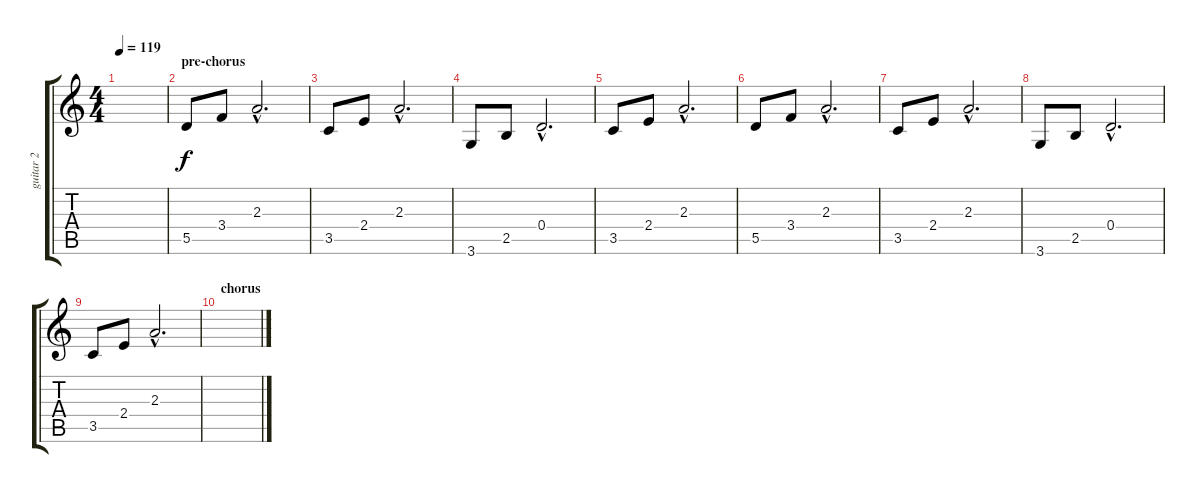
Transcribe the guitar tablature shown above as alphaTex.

\track ("guitar 2" "guitar 2") {instrument electricguitarclean}
\staff {score tabs}
\tuning (E4 B3 G3 D3 A2 E2) {hide}
\ts (4 4)
\tempo 119
\clef g2
\ks c
|
\section ("" "pre-chorus")
5.5.8 3.4.8 2.3{hac}.2{d} |
3.5.8 2.4.8 2.3{hac}.2{d} |
3.6.8 2.5.8 0.4{hac}.2{d} |
3.5.8 2.4.8 2.3{hac}.2{d} |
5.5.8 3.4.8 2.3{hac}.2{d} |
3.5.8 2.4.8 2.3{hac}.2{d} |
3.6.8 2.5.8 0.4{hac}.2{d} |
3.5.8 2.4.8 2.3{hac}.2{d} |
\section ("" "chorus")
